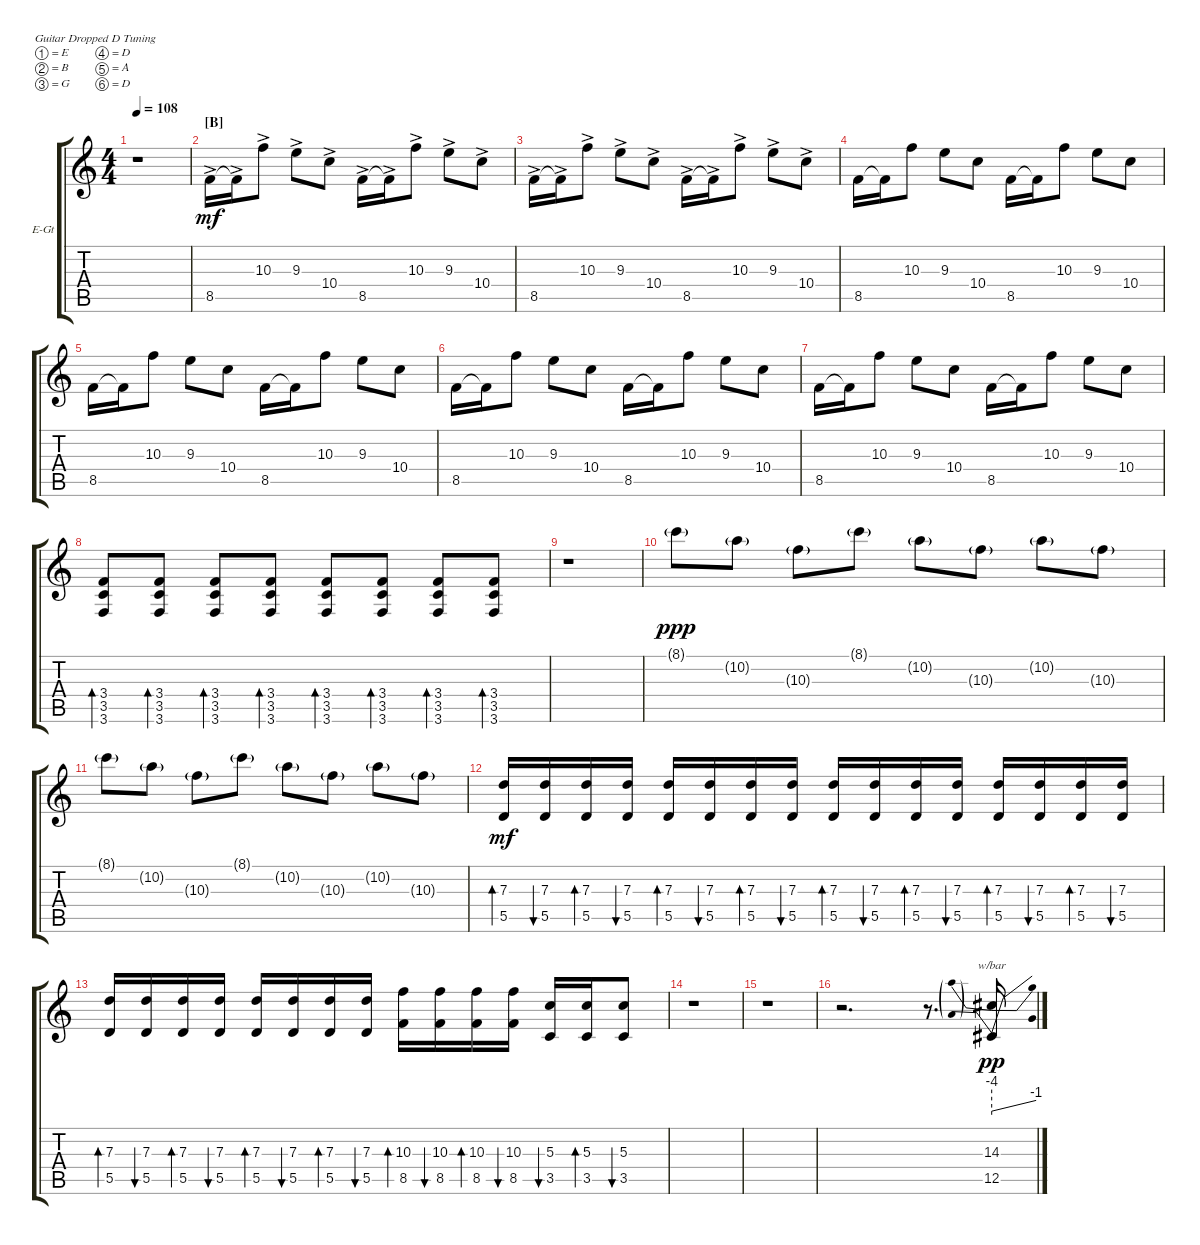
\defaultSystemsLayout 4
\bracketExtendMode groupsimilarinstruments
\firstSystemTrackNameOrientation horizontal
\otherSystemsTrackNameOrientation horizontal
\track ("E. Guitar 3" "E-Gt") {instrument electricguitarclean}
\staff {score tabs}
\tuning (E4 B3 G3 D3 A2 D2)
\ts (4 4)
\tempo 108
\clef g2
\ks c
r.1{dy mf} |
\section ("B" "")
8.5{ac}.16 8.5{ac t}.16 10.3{ac}.8 9.3{ac}.8 10.4{ac}.8 8.5{ac}.16 8.5{ac t}.16 10.3{ac}.8 9.3{ac}.8 10.4{ac}.8 |
8.5{ac}.16 8.5{ac t}.16 10.3{ac}.8 9.3{ac}.8 10.4{ac}.8 8.5{ac}.16 8.5{ac t}.16 10.3{ac}.8 9.3{ac}.8 10.4{ac}.8 |
8.5.16 8.5{t}.16 10.3.8 9.3.8 10.4.8 8.5.16 8.5{t}.16 10.3.8 9.3.8 10.4.8 |
8.5.16 8.5{t}.16 10.3.8 9.3.8 10.4.8 8.5.16 8.5{t}.16 10.3.8 9.3.8 10.4.8 |
8.5.16 8.5{t}.16 10.3.8 9.3.8 10.4.8 8.5.16 8.5{t}.16 10.3.8 9.3.8 10.4.8 |
8.5.16 8.5{t}.16 10.3.8 9.3.8 10.4.8 8.5.16 8.5{t}.16 10.3.8 9.3.8 10.4.8 |
(3.4 3.5 3.6).8{bd 30} (3.4 3.5 3.6).8{bd 30} (3.4 3.5 3.6).8{bd 30} (3.4 3.5 3.6).8{bd 30} (3.4 3.5 3.6).8{bd 30} (3.4 3.5 3.6).8{bd 30} (3.4 3.5 3.6).8{bd 30} (3.4 3.5 3.6).8{bd 30} |
r.1 |
8.1{g}.8{dy ppp} 10.2{g}.8 10.3{g}.8 8.1{g}.8 10.2{g}.8 10.3{g}.8 10.2{g}.8 10.3{g}.8 |
8.1{g}.8 10.2{g}.8 10.3{g}.8 8.1{g}.8 10.2{g}.8 10.3{g}.8 10.2{g}.8 10.3{g}.8 |
(5.5 7.3).16{bd 30 dy mf} (5.5 7.3).16{bu 30} (5.5 7.3).16{bd 30} (5.5 7.3).16{bu 30} (5.5 7.3).16{bd 30} (5.5 7.3).16{bu 30} (5.5 7.3).16{bd 30} (5.5 7.3).16{bu 30} (5.5 7.3).16{bd 30} (5.5 7.3).16{bu 30} (5.5 7.3).16{bd 30} (5.5 7.3).16{bu 30} (5.5 7.3).16{bd 30} (5.5 7.3).16{bu 30} (5.5 7.3).16{bd 30} (5.5 7.3).16{bu 30} |
(5.5 7.3).16{bd 30} (5.5 7.3).16{bu 30} (5.5 7.3).16{bd 30} (5.5 7.3).16{bu 30} (5.5 7.3).16{bd 30} (5.5 7.3).16{bu 30} (5.5 7.3).16{bd 30} (5.5 7.3).16{bu 30} (8.5 10.3).16{bd 30} (8.5 10.3).16{bu 30} (8.5 10.3).16{bd 30} (8.5 10.3).16{bu 30} (3.5 5.3).16{bu 30} (3.5 5.3).16{bd 30} (3.5 5.3).8{bu 30} |
r.1 |
r.1 |
r.2{d} r.8{d} (12.5 14.3).16{tbe (predivedive default 0 -16 60 -4) dy pp}
